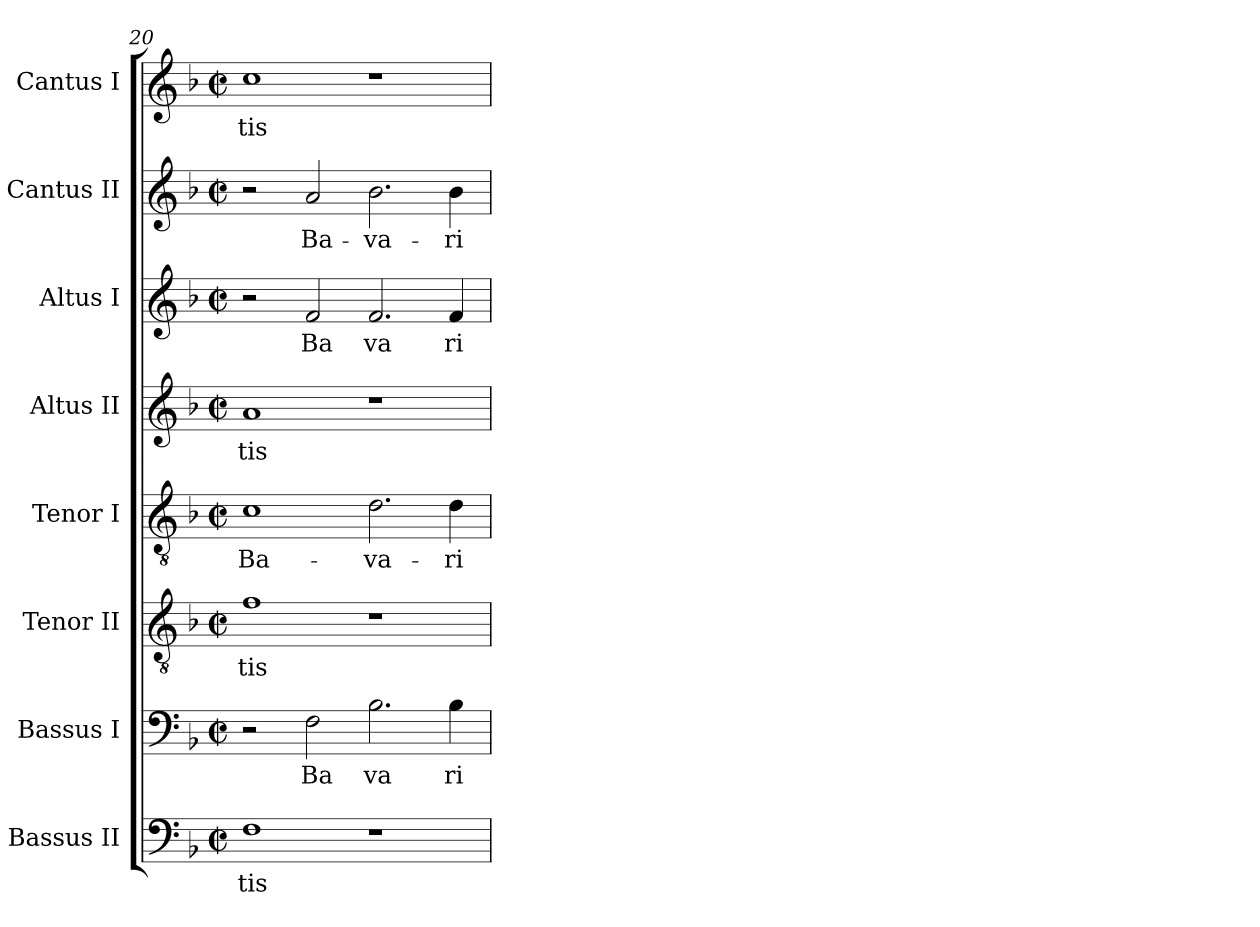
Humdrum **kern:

**kern	**text	**kern	**text	**kern	**text	**kern	**text	**kern	**text	**kern	**text	**kern	**text	**kern	**text
*part8	*part8	*part7	*part7	*part6	*part6	*part5	*part5	*part4	*part4	*part3	*part3	*part2	*part2	*part1	*part1
*staff8	*staff8	*staff7	*staff7	*staff6	*staff6	*staff5	*staff5	*staff4	*staff4	*staff3	*staff3	*staff2	*staff2	*staff1	*staff1
*I"Bassus II	*	*I"Bassus I	*	*I"Tenor II	*	*I"Tenor I	*	*I"Altus II	*	*I"Altus I	*	*I"Cantus II	*	*I"Cantus I	*
*I'B II	*	*I'B I	*	*I'T II	*	*I'T I	*	*I'A II	*	*I'A I	*	*I'S II	*	*I'S I	*
*clefF4	*	*clefF4	*	*clefGv2	*	*clefGv2	*	*clefG2	*	*clefG2	*	*clefG2	*	*clefG2	*
*k[b-]	*	*k[b-]	*	*k[b-]	*	*k[b-]	*	*k[b-]	*	*k[b-]	*	*k[b-]	*	*k[b-]	*
*F:	*	*F:	*	*F:	*	*F:	*	*F:	*	*F:	*	*F:	*	*F:	*
*M2/2	*	*M2/2	*	*M2/2	*	*M2/2	*	*M2/2	*	*M2/2	*	*M2/2	*	*M2/2	*
*met(c|)	*	*met(c|)	*	*met(c|)	*	*met(c|)	*	*met(c|)	*	*met(c|)	*	*met(c|)	*	*met(c|)	*
=20	=20	=20	=20	=20	=20	=20	=20	=20	=20	=20	=20	=20	=20	=20	=20
!	!LO:LY:b:cj	!	!	!	!LO:LY:b:cj	!	!LO:LY:b:cj	!	!LO:LY:b:cj	!	!	!	!	!	!LO:LY:b:cj
1F	-tis	2r	.	1f	tis	1c	Ba-	1a	tis	2r	.	2r	.	1cc	tis
!	!	!	!LO:LY:b:cj	!	!	!	!	!	!	!	!LO:LY:b:cj	!	!LO:LY:b:cj	!	!
.	.	2F\	Ba	.	.	.	.	.	.	2f/	Ba	2a/	Ba-	.	.
!	!	!	!LO:LY:b:cj	!	!	!	!LO:LY:b:cj	!	!	!	!LO:LY:b:cj	!	!LO:LY:b:cj	!	!
1r	.	2.B-\	va	1r	.	2.d\	-va-	1r	.	2.f/	va	2.b-\	-va-	1r	.
!	!	!	!LO:LY:b:cj	!	!	!	!LO:LY:b:cj	!	!	!	!LO:LY:b:cj	!	!LO:LY:b:cj	!	!
.	.	4B-\	ri	.	.	4d\	-ri-	.	.	4f/	ri	4b-\	-ri-	.	.
=	=	=	=	=	=	=	=	=	=	=	=	=	=	=	=
*-	*-	*-	*-	*-	*-	*-	*-	*-	*-	*-	*-	*-	*-	*-	*-
